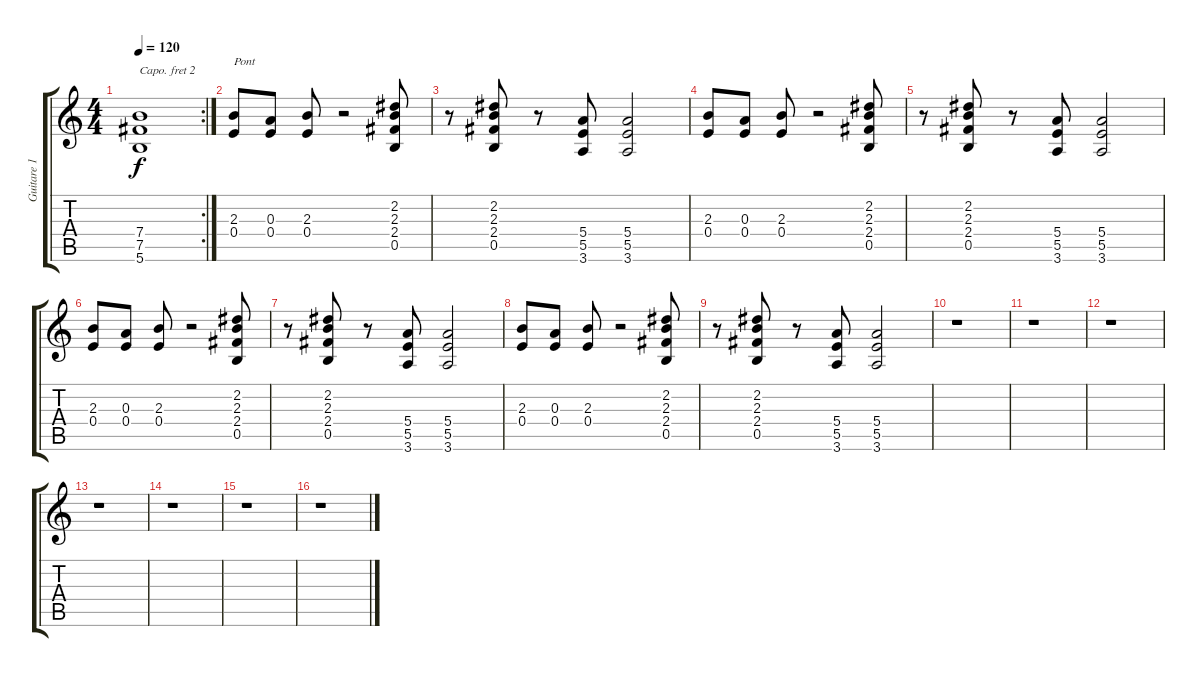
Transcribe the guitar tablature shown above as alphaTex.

\track ("Guitare 1" "Guitare 1") {instrument overdrivenguitar}
\staff {score tabs}
\capo 2
\tuning (E4 B3 G3 D3 A2 E2) {hide}
\rc 2
\ts (4 4)
\tempo 120
\clef g2
\ks c
(7.4{t} 7.5{t} 5.6{t}).1{dy f} |
(2.3 0.4).8{txt "Pont"} (0.3 0.4).8 (2.3 0.4).8 r.2 (2.2 2.3 2.4 0.5).8 |
r.8 (2.2 2.3 2.4 0.5).8 r.8 (5.4 5.5 3.6).8 (5.4 5.5 3.6).2 |
(2.3 0.4).8 (0.3 0.4).8 (2.3 0.4).8 r.2 (2.2 2.3 2.4 0.5).8 |
r.8 (2.2 2.3 2.4 0.5).8 r.8 (5.4 5.5 3.6).8 (5.4 5.5 3.6).2 |
(2.3 0.4).8 (0.3 0.4).8 (2.3 0.4).8 r.2 (2.2 2.3 2.4 0.5).8 |
r.8 (2.2 2.3 2.4 0.5).8 r.8 (5.4 5.5 3.6).8 (5.4 5.5 3.6).2 |
(2.3 0.4).8 (0.3 0.4).8 (2.3 0.4).8 r.2 (2.2 2.3 2.4 0.5).8 |
r.8 (2.2 2.3 2.4 0.5).8 r.8 (5.4 5.5 3.6).8 (5.4 5.5 3.6).2 |
r.1 |
r.1 |
r.1 |
r.1 |
r.1 |
r.1 |
r.1
